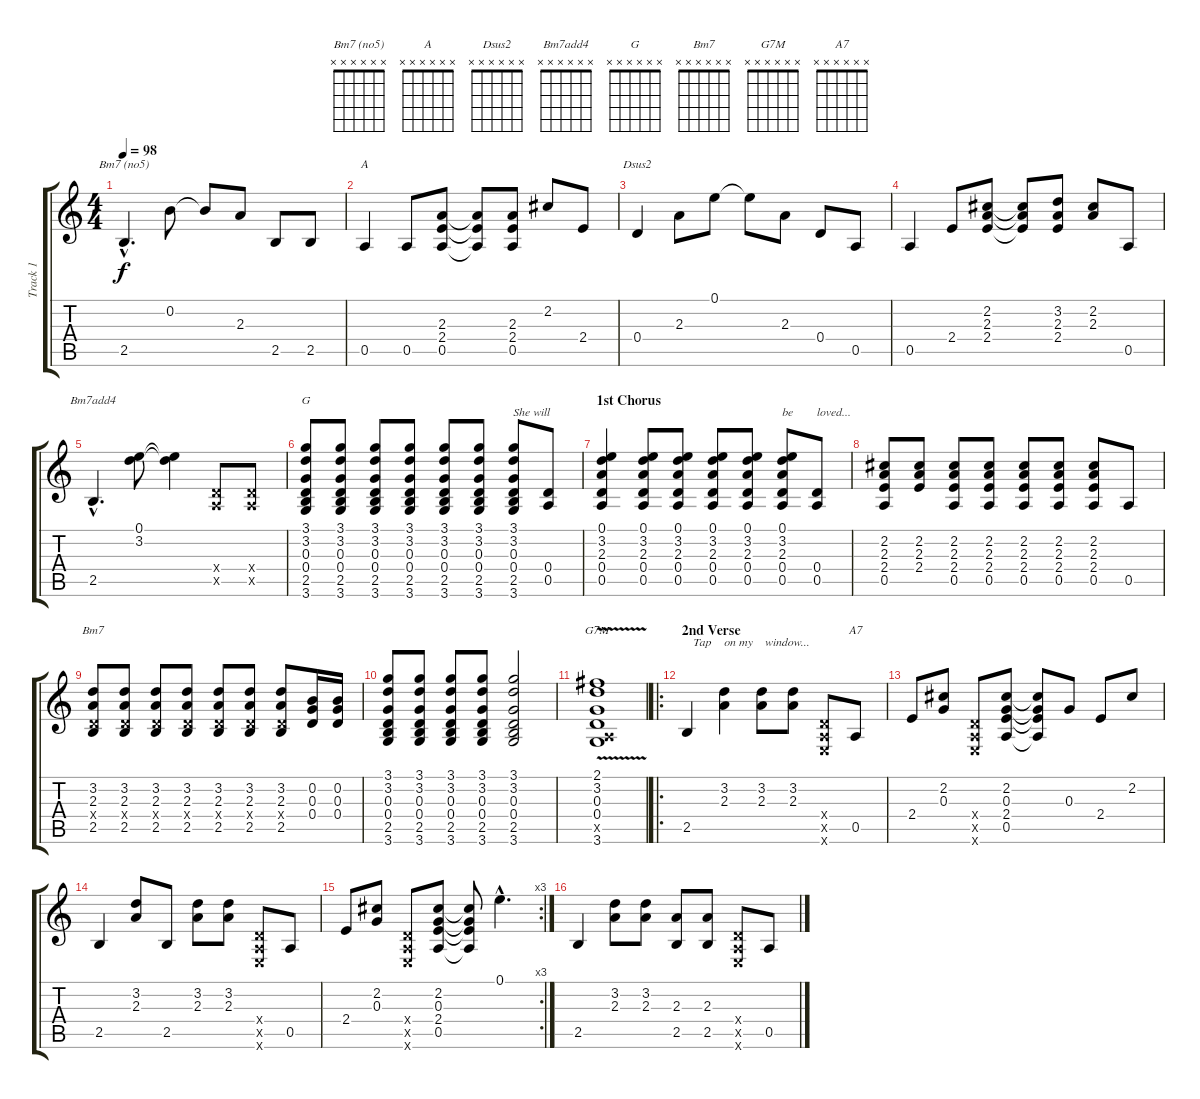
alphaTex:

\track ("Track 1" "Track 1") {instrument acousticguitarsteel}
\staff {score tabs}
\tuning (E4 B3 G3 D3 A2 E2) {hide}
\chord ("Bm7 (no5)" x x x x x x) {firstfret 0}
\chord ("A" x x x x x x) {firstfret 0}
\chord ("Dsus2" x x x x x x) {firstfret 0}
\chord ("Bm7add4" x x x x x x) {firstfret 0}
\chord ("G" x x x x x x) {firstfret 0}
\chord ("Bm7" x x x x x x) {firstfret 0}
\chord ("G7M" x x x x x x) {firstfret 0}
\chord ("A7" x x x x x x) {firstfret 0}
\ts (4 4)
\tempo 98
\clef g2
\ks c
2.5{hac}.4{d ch "Bm7 (no5)" dy f} 0.2.8 0.2{t}.8 2.3.8 2.5.8 2.5.8 |
0.5.4{ch "A"} 0.5.8 (2.3 2.4 0.5).8 (2.3{t} 2.4{t} 0.5{t}).8 (2.3 2.4 0.5).8 2.2.8 2.4.8 |
0.4.4{ch "Dsus2"} 2.3.8 0.1.8 0.1{t}.8 2.3.8 0.4.8 0.5.8 |
0.5.4 2.4.8 (2.2 2.3 2.4).8 (2.2{t} 2.3{t} 2.4{t}).8 (3.2 2.3 2.4).8 (2.2 2.3).8 0.5.8 |
2.5{hac}.4{d ch "Bm7add4"} (0.1 3.2).8 (0.1{t} 3.2{t}).4 (0.4{x} 0.5{x}).8 (0.4{x} 0.5{x}).8 |
(3.1 3.2 0.3 0.4 2.5 3.6).8{ch "G"} (3.1 3.2 0.3 0.4 2.5 3.6).8 (3.1 3.2 0.3 0.4 2.5 3.6).8 (3.1 3.2 0.3 0.4 2.5 3.6).8 (3.1 3.2 0.3 0.4 2.5 3.6).8 (3.1 3.2 0.3 0.4 2.5 3.6).8 (3.1 3.2 0.3 0.4 2.5 3.6).8{txt "She will"} (0.4 0.5).8 |
\section ("" "1st Chorus")
(0.1 3.2 2.3 0.4 0.5).4 (0.1 3.2 2.3 0.4 0.5).8 (0.1 3.2 2.3 0.4 0.5).8 (0.1 3.2 2.3 0.4 0.5).8 (0.1 3.2 2.3 0.4 0.5).8 (0.1 3.2 2.3 0.4 0.5).8{txt "be"} (0.4 0.5).8{txt "loved..."} |
(2.2 2.3 2.4 0.5).8 (2.2 2.3 2.4).8 (2.2 2.3 2.4 0.5).8 (2.2 2.3 2.4 0.5).8 (2.2 2.3 2.4 0.5).8 (2.2 2.3 2.4 0.5).8 (2.2 2.3 2.4 0.5).8 0.5.8 |
(3.2 2.3 0.4{x} 2.5).8{ch "Bm7"} (3.2 2.3 0.4{x} 2.5).8 (3.2 2.3 0.4{x} 2.5).8 (3.2 2.3 0.4{x} 2.5).8 (3.2 2.3 0.4{x} 2.5).8 (3.2 2.3 0.4{x} 2.5).8 (3.2 2.3 0.4{x} 2.5).8 (0.2 0.3 0.4).16 (0.2 0.3 0.4).16 |
(3.1 3.2 0.3 0.4 2.5 3.6).8 (3.1 3.2 0.3 0.4 2.5 3.6).8 (3.1 3.2 0.3 0.4 2.5 3.6).8 (3.1 3.2 0.3 0.4 2.5 3.6).8 (3.1 3.2 0.3 0.4 2.5 3.6).2 |
(2.1 3.2 0.3 0.4 0.5{x} 3.6{v}).1{ch "G7M"} |
\ro
\section ("" "2nd Verse")
2.5.4{txt "  Tap"} (3.2 2.3).4{txt "on my"} (3.2 2.3).8{txt " window..."} (3.2 2.3).8 (0.4{x} 0.5{x} 0.6{x}).8 0.5.8{ch "A7"} |
2.4.8 (2.2 0.3).8 (0.4{x} 0.5{x} 0.6{x}).8 (2.2 0.3 2.4 0.5).8{txt " "} (2.2{t} 0.3{t} 2.4{t} 0.5{t}).8 0.3.8 2.4.8 2.2.8 |
2.5.4 (3.2 2.3).8 2.5.8 (3.2 2.3).8 (3.2 2.3).8 (0.4{x} 0.5{x} 0.6{x}).8 0.5.8 |
\rc 3
2.4.8 (2.2 0.3).8 (0.4{x} 0.5{x} 0.6{x}).8 (2.2 0.3 2.4 0.5).8{txt " "} (2.2{t} 0.3{t} 2.4{t} 0.5{t}).8 0.1{hac}.4{d} |
2.5.4 (3.2 2.3).8 (3.2 2.3).8 (2.3 2.5).8 (2.3 2.5).8 (0.4{x} 0.5{x} 0.6{x}).8 0.5.8
